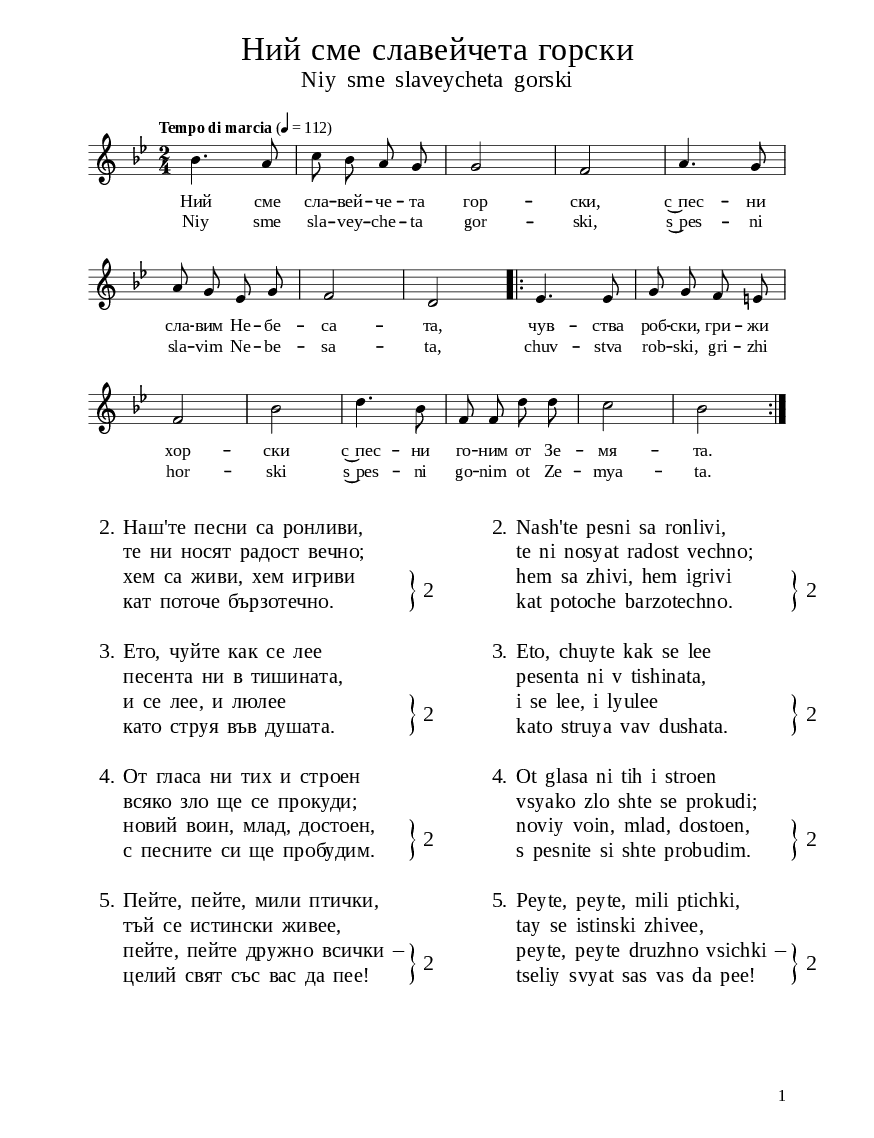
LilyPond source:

\version "2.22.0"

\paper {
  #(set-paper-size "a5")
}

"rightBraces049" = \markup {
  \column {
    % repeat braces
    \translate #'(0 . -5.5 )
    \right-brace #20

    \translate #'(0 . -10.0 )
    \right-brace #20

    \translate #'(0 . -10.0 )
    \right-brace #20

    \translate #'(0 . -10.0 )
    \right-brace #20
  }
  \column {
    % repeat numbers
    \translate #'(0 . -6.1 )
    2

    \translate #'(0 . -12.0 )
    2

    \translate #'(0 . -12.0 )
    2

    \translate #'(0 . -12.0 )
    2
  }
}

\bookpart {
  \paper {
    print-all-headers = ##t
    print-page-number = ##t
    print-first-page-number = ##t

    % put page numbers on the bottom
    oddHeaderMarkup = \markup ""
    evenHeaderMarkup = \markup ""
    oddFooterMarkup = \markup
    \fill-line {
      ""
      \on-the-fly #print-page-number-check-first \fromproperty #'page:page-number-string
    }
    evenFooterMarkup = \markup
    \fill-line {
      \on-the-fly #print-page-number-check-first \fromproperty #'page:page-number-string
      ""
    }

    left-margin = 1.5\cm
    right-margin = 1.5\cm
    top-margin = 1.6\cm
    bottom-margin = 1.2\cm
    ragged-bottom = ##t % do not spread the staves to fill the whole vertical space

    % change lyrics and titles font (affects notes also)
    fonts =
    #(make-pango-font-tree
      "Times New Roman"
      "DejaVu Sans"
      "DejaVu Sans Mono"
      (/ (* staff-height pt) 3.6))

    % change distance between staves
    system-system-spacing =
    #'((basic-distance . 12)
       (minimum-distance . 6)
       (padding . 1)
       (stretchability . 12))
  }

  \header {
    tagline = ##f
  }

  \score{
    \layout {
      indent = 0.0\cm % remove first line indentation
      %ragged-last = ##t % do not spread last line to fill the whole space
      \context {
        \Score
        \omit BarNumber %remove bar numbers
      } % context

      \context {
        % change staff size
        \Staff
        fontSize = #+0 % affects notes size only
        \override StaffSymbol #'staff-space = #(magstep -3)
        \override StaffSymbol #'thickness = #0.5
        \override BarLine #'hair-thickness = #1
        %\override StaffSymbol #'ledger-line-thickness = #'(0 . 0)
      }

      \context {
        % adjust space between staff and lyrics and between the two lyric lines
        \Lyrics
        \override VerticalAxisGroup.nonstaff-relatedstaff-spacing = #'((basic-distance . 4.5))
        \override VerticalAxisGroup.nonstaff-nonstaff-spacing = #'((minimum-distance . 2))
      }
    } % layout

    \new Voice \absolute  {
      \clef treble
      \key g \minor
      \time 2/4
      %\tempo "Tempo di marcia" 4 = 112
      \tempo \markup {
        % make tempo note smaller
        \concat {
          "Tempo di marcia" \normal-text { " (" }
          \teeny \general-align #Y #DOWN \note {4} #0.8
          \normal-text { " = 112)" }
        }
      }
      \autoBeamOff

      bes'4. a'8 | c''8 bes' a' g' |  g'2 |  f'2 | a'4. g'8 \break |
      a'8 g' es' g' |  f'2 |  d'2 \repeat volta 2 {
        es'4. es'8 | g'8 g' f' e' \break |
        f'2 | bes'2 d''4. bes'8 | f'8 f' d'' d'' | c''2  bes'2 |\break
      }
    }

    \addlyrics {
      Ний сме сла -- вей -- че -- та гор -- ски, с~пес -- ни
      сла -- вим Не -- бе -- са -- та, чув -- ства роб -- ски, гри -- жи
      хор -- ски с~пес -- ни го -- ним от Зе -- мя -- та.
    }

    \addlyrics {
      Niy sme sla -- vey -- che -- ta gor -- ski, s~pes -- ni
      sla -- vim Ne -- be -- sa -- ta, chuv -- stva rob -- ski, gri -- zhi
      hor -- ski s~pes -- ni go -- nim ot Ze -- mya -- ta.
    }

    \header {
      title = \markup \column \normal-text \fontsize #2.5 {
        \center-align
        \line { Ний сме славейчета горски }
        \vspace #-0.6
        \center-align
        \line \fontsize #-3 { Niy sme slaveycheta gorski }
        \vspace #-0.8
        \center-align
        \line \fontsize #-3 { " " }
      }
    }

    \midi{}

  } % score



  \markup \fontsize #+2.5 {
    \hspace #1
    \override #'(baseline-skip . 2.4) % affects space between column lines
    \column {


      \line { 2.  Наш'те песни са ронливи,}

      \line {   "   " те ни носят радост вечно; }

      \line {   "   "  хем са живи, хем игриви}

      \line {   "   " кат поточе бързотечно.}
      \line {   "   " }

      \line {   3. Ето, чуйте как се лее}

      \line {   "   " песента ни в тишината,}

      \line {   "   " и се лее, и люлее}

      \line {   "   " като струя във душата.}
      \line {   "   " }

      \line {   4. От гласа ни тих и строен}

      \line {   "   " всяко зло ще се прокуди;}

      \line {   "   "новий воин, млад, достоен, }

      \line {   "   " с песните си ще пробудим.}
      \line {   "   " }

      \line {   5. Пейте, пейте, мили птички,}

      \line {   "   "тъй се истински живее,}

      \line {   "   "пейте, пейте дружно всички – }

      \line {   "   " целий свят със вас да пее! }
    }
    \"rightBraces049"

    \hspace #5
    \override #'(baseline-skip . 2.4)
    \column {
      \line { 2.  Nash'te pesni sa ronlivi,}

      \line {   "   " te ni nosyat radost vechno; }

      \line {   "   "  hem sa zhivi, hem igrivi}

      \line {   "   " kat potoche barzotechno.}
      \line {   "   " }

      \line {   3. Eto, chuyte kak se lee}

      \line {   "   " pesenta ni v tishinata,}

      \line {   "   " i se lee, i lyulee}

      \line {   "   " kato struya vav dushata.}
      \line {   "   " }

      \line {   4. Ot glasa ni tih i stroen}

      \line {   "   " vsyako zlo shte se prokudi;}

      \line {   "   "noviy voin,  mlad, dostoen, }

      \line {   "   " s pesnite si shte probudim.}
      \line {   "   " }

      \line {   5. Peyte, peyte, mili ptichki,}

      \line {   "   "tay se istinski zhivee,}

      \line {   "   "peyte, peyte druzhno vsichki – }

      \line {   "   " tseliy svyat sas vas da pee! }
    } %column
    \"rightBraces049"

  } % markup

  \pageBreak

  % include foreign translation(s) of the song
  \version "2.22.0"

\markup \fill-line { \fontsize #6 "Die Nachtigallen des Waldes" }
\markup \null
\markup \null
\markup \fontsize #+2.5 {
  \hspace #12
  \override #'(baseline-skip . 2)
  \column {
    \line { " " }

    \line { 1. Wir sind die Nachtigallen des Waldes,}

    \line { "   "mit Liedern preisen wir den Himmel. }

    \line { "   "sklavische Gefühle und menschliche Sorgen}

    \line { "   "vertreiben wir mit Liedern.}

    \line { " " }
    \line { 2. Unsere Lieder sind schwungvoll, }

    \line { "   "sie bringen uns ewig Freude;}

    \line { "   "sie sind sowohl lebhaft als auch spielerisch}

    \line { "   "wie ein schnell fließendes Bächlein.}

    \line { " " }
    \line { 3. Nun, hört, wie unser Lied }

    \line { "   "in der Stille fließt -}

    \line { "   "es fließt und es wiegt wie}

    \line { "   "ein Strom in der Seele.}

    \line { " " }
    \line { 4. Durch unsere ruhige und aufrichtige Stimme}

    \line { "   "wird alles Böse gebannt; }

    \line { "   "einen neuen Soldaten, jung und gerecht, }

    \line { "   "werden wir durch unsere Lieder erwecken.}

    \line { " " }

    \line { 5. Singt, singt ihr süßen Vögel, }

    \line { "   "nur so lebt man wahrhaftig; }

    \line { "   "singt, singt alle zusammen, }

    \line { "   "auf dass die ganze Welt mit euch singe!}


  }

}


} % bookpart
